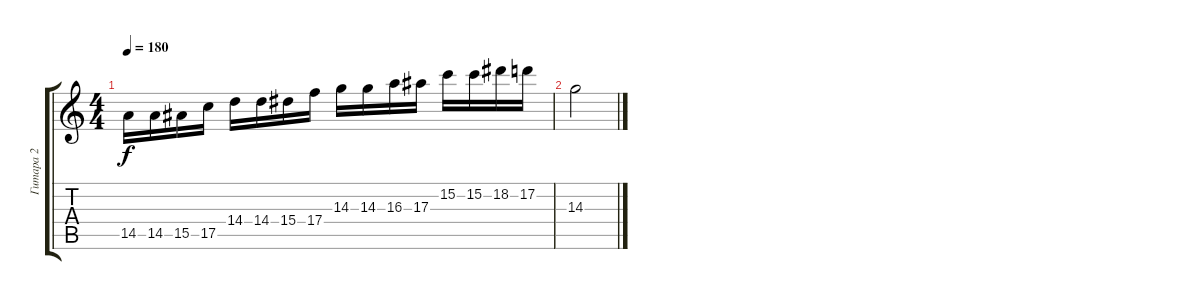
\track ("Гитара 2" "Гитара 2") {instrument distortionguitar}
\staff {score tabs}
\tuning (D4 A3 F3 C3 G2 D2) {hide}
\ts (4 4)
\tempo 180
\clef g2
\ks c
14.5.16{dy f} 14.5.16 15.5.16 17.5.16 14.4.16 14.4.16 15.4.16 17.4.16 14.3.16 14.3.16 16.3.16 17.3.16 15.2.16 15.2.16 18.2.16 17.2.16 |
14.3.2
